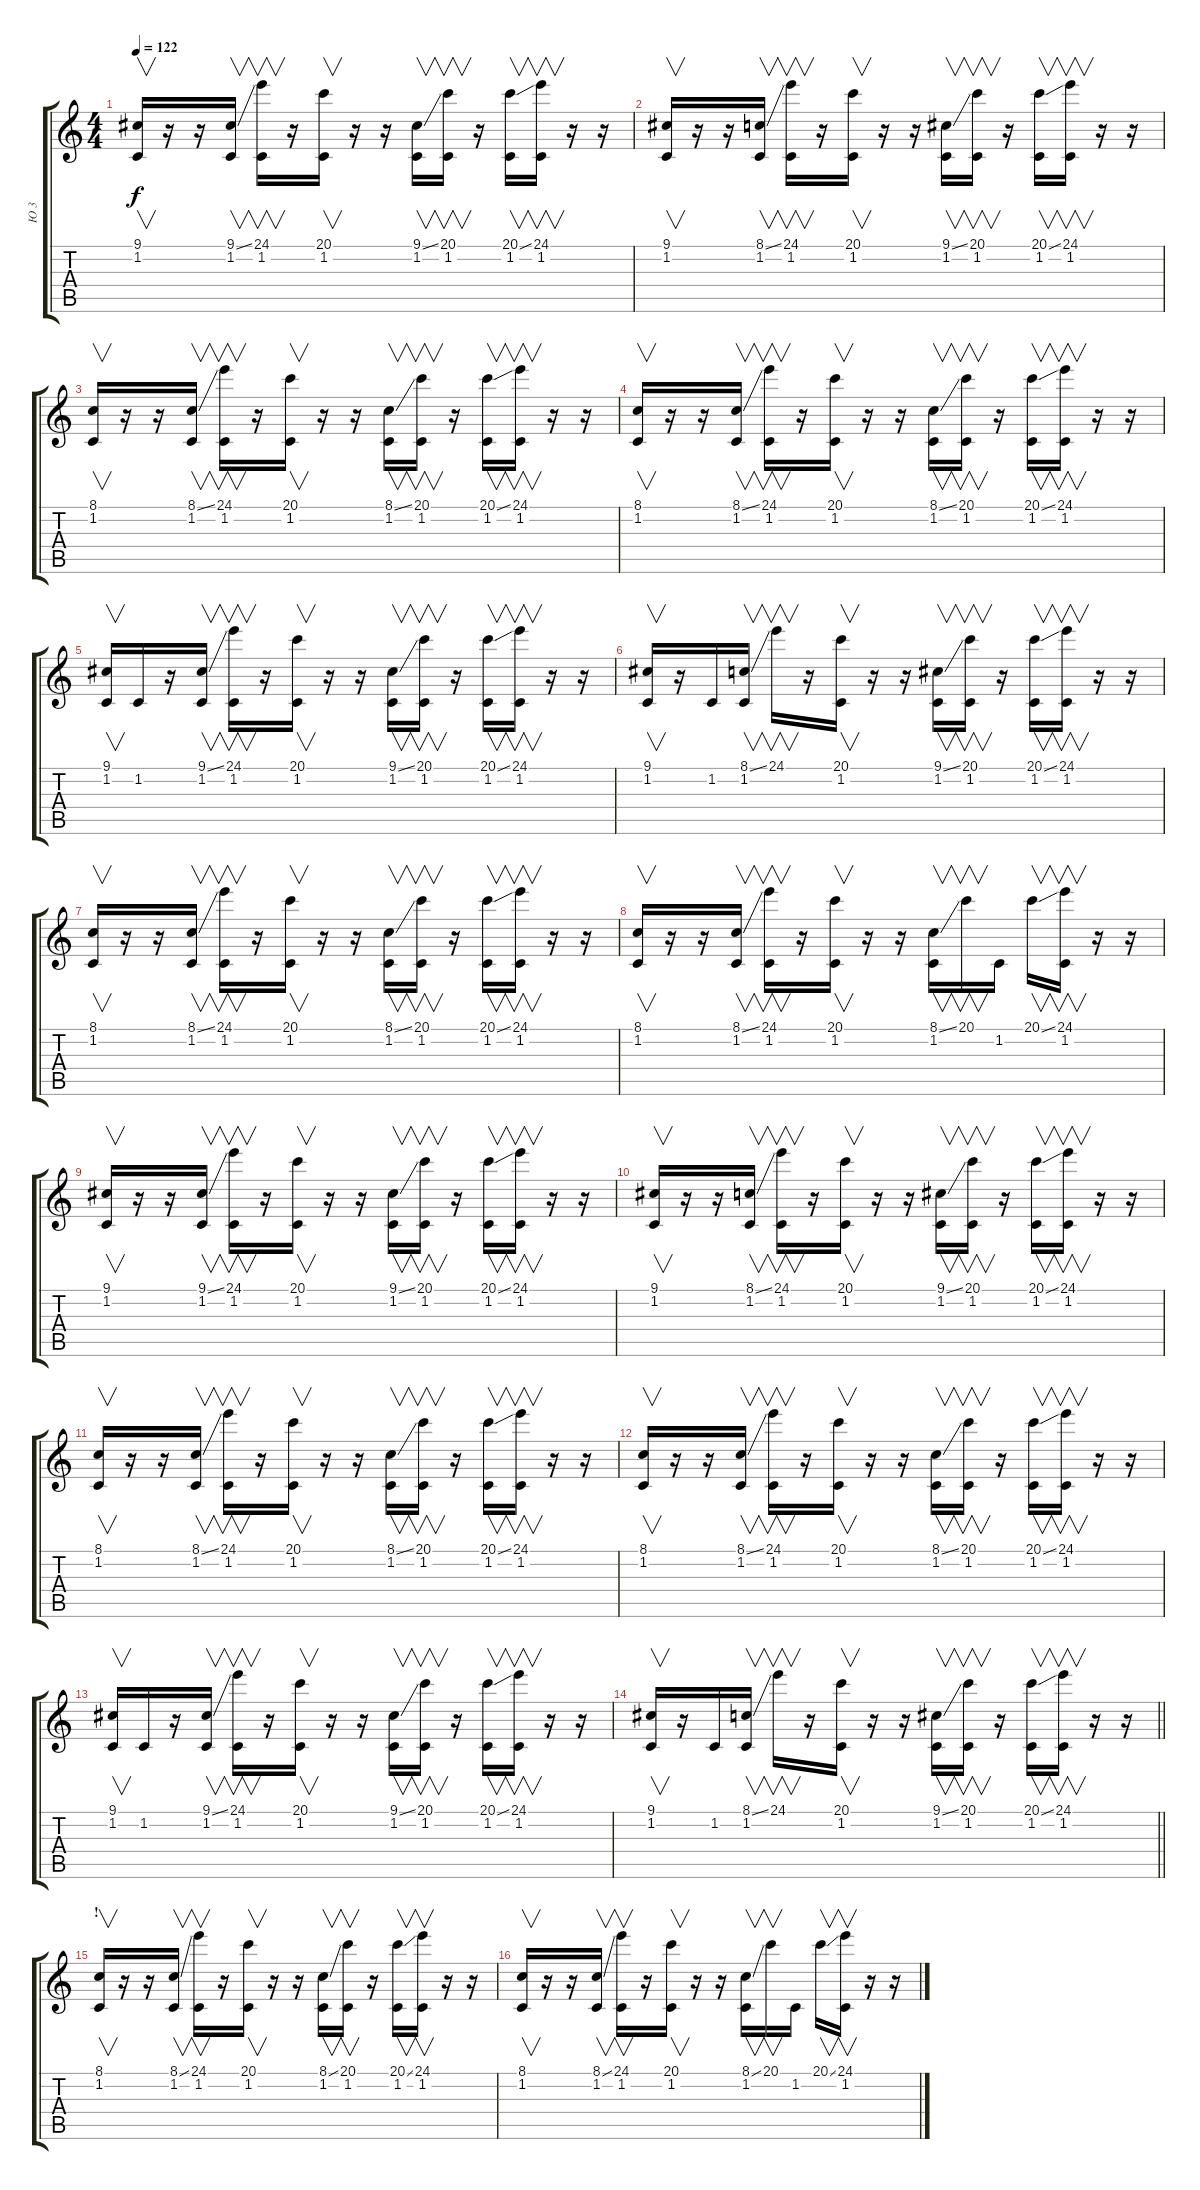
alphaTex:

\track ("Ю 3" "Ю 3") {instrument pad4choir}
\staff {score tabs}
\tuning (E4 B3 G3 D3 A2 E2) {hide}
\ts (4 4)
\tempo 122
\clef g2
\ks c
(9.1 1.2).16{v dy f} r.16 r.16 (9.1{ss} 1.2).16{v} (24.1 1.2).16{v} r.16 (20.1 1.2).16{v} r.16 r.16 (9.1{ss} 1.2).16{v} (20.1 1.2).16{v} r.16 (20.1{ss} 1.2).16{v} (24.1 1.2).16{v} r.16 r.16 |
(9.1 1.2).16{v} r.16 r.16 (8.1{ss} 1.2).16{v} (24.1 1.2).16{v} r.16 (20.1 1.2).16{v} r.16 r.16 (9.1{ss} 1.2).16{v} (20.1 1.2).16{v} r.16 (20.1{ss} 1.2).16{v} (24.1 1.2).16{v} r.16 r.16 |
(8.1 1.2).16{v} r.16 r.16 (8.1{ss} 1.2).16{v} (24.1 1.2).16{v} r.16 (20.1 1.2).16{v} r.16 r.16 (8.1{ss} 1.2).16{v} (20.1 1.2).16{v} r.16 (20.1{ss} 1.2).16{v} (24.1 1.2).16{v} r.16 r.16 |
(8.1 1.2).16{v} r.16 r.16 (8.1{ss} 1.2).16{v} (24.1 1.2).16{v} r.16 (20.1 1.2).16{v} r.16 r.16 (8.1{ss} 1.2).16{v} (20.1 1.2).16{v} r.16 (20.1{ss} 1.2).16{v} (24.1 1.2).16{v} r.16 r.16 |
(9.1 1.2).16{v} 1.2.16 r.16 (9.1{ss} 1.2).16{v} (24.1 1.2).16{v} r.16 (20.1 1.2).16{v} r.16 r.16 (9.1{ss} 1.2).16{v} (20.1 1.2).16{v} r.16 (20.1{ss} 1.2).16{v} (24.1 1.2).16{v} r.16 r.16 |
(9.1 1.2).16{v} r.16 1.2.16 (8.1{ss} 1.2).16{v} 24.1.16{v} r.16 (20.1 1.2).16{v} r.16 r.16 (9.1{ss} 1.2).16{v} (20.1 1.2).16{v} r.16 (20.1{ss} 1.2).16{v} (24.1 1.2).16{v} r.16 r.16 |
(8.1 1.2).16{v} r.16 r.16 (8.1{ss} 1.2).16{v} (24.1 1.2).16{v} r.16 (20.1 1.2).16{v} r.16 r.16 (8.1{ss} 1.2).16{v} (20.1 1.2).16{v} r.16 (20.1{ss} 1.2).16{v} (24.1 1.2).16{v} r.16 r.16 |
(8.1 1.2).16{v} r.16 r.16 (8.1{ss} 1.2).16{v} (24.1 1.2).16{v} r.16 (20.1 1.2).16{v} r.16 r.16 (8.1{ss} 1.2).16{v} 20.1.16{v} 1.2.16 20.1{ss}.16{v} (24.1 1.2).16{v} r.16 r.16 |
(9.1 1.2).16{v} r.16 r.16 (9.1{ss} 1.2).16{v} (24.1 1.2).16{v} r.16 (20.1 1.2).16{v} r.16 r.16 (9.1{ss} 1.2).16{v} (20.1 1.2).16{v} r.16 (20.1{ss} 1.2).16{v} (24.1 1.2).16{v} r.16 r.16 |
(9.1 1.2).16{v} r.16 r.16 (8.1{ss} 1.2).16{v} (24.1 1.2).16{v} r.16 (20.1 1.2).16{v} r.16 r.16 (9.1{ss} 1.2).16{v} (20.1 1.2).16{v} r.16 (20.1{ss} 1.2).16{v} (24.1 1.2).16{v} r.16 r.16 |
(8.1 1.2).16{v} r.16 r.16 (8.1{ss} 1.2).16{v} (24.1 1.2).16{v} r.16 (20.1 1.2).16{v} r.16 r.16 (8.1{ss} 1.2).16{v} (20.1 1.2).16{v} r.16 (20.1{ss} 1.2).16{v} (24.1 1.2).16{v} r.16 r.16 |
(8.1 1.2).16{v} r.16 r.16 (8.1{ss} 1.2).16{v} (24.1 1.2).16{v} r.16 (20.1 1.2).16{v} r.16 r.16 (8.1{ss} 1.2).16{v} (20.1 1.2).16{v} r.16 (20.1{ss} 1.2).16{v} (24.1 1.2).16{v} r.16 r.16 |
(9.1 1.2).16{v} 1.2.16 r.16 (9.1{ss} 1.2).16{v} (24.1 1.2).16{v} r.16 (20.1 1.2).16{v} r.16 r.16 (9.1{ss} 1.2).16{v} (20.1 1.2).16{v} r.16 (20.1{ss} 1.2).16{v} (24.1 1.2).16{v} r.16 r.16 |
\barLineRight lightlight
(9.1 1.2).16{v} r.16 1.2.16 (8.1{ss} 1.2).16{v} 24.1.16{v} r.16 (20.1 1.2).16{v} r.16 r.16 (9.1{ss} 1.2).16{v} (20.1 1.2).16{v} r.16 (20.1{ss} 1.2).16{v} (24.1 1.2).16{v} r.16 r.16 |
\section ("" "!")
(8.1 1.2).16{v} r.16 r.16 (8.1{ss} 1.2).16{v} (24.1 1.2).16{v} r.16 (20.1 1.2).16{v} r.16 r.16 (8.1{ss} 1.2).16{v} (20.1 1.2).16{v} r.16 (20.1{ss} 1.2).16{v} (24.1 1.2).16{v} r.16 r.16 |
(8.1 1.2).16{v} r.16 r.16 (8.1{ss} 1.2).16{v} (24.1 1.2).16{v} r.16 (20.1 1.2).16{v} r.16 r.16 (8.1{ss} 1.2).16{v} 20.1.16{v} 1.2.16 20.1{ss}.16{v} (24.1 1.2).16{v} r.16 r.16
